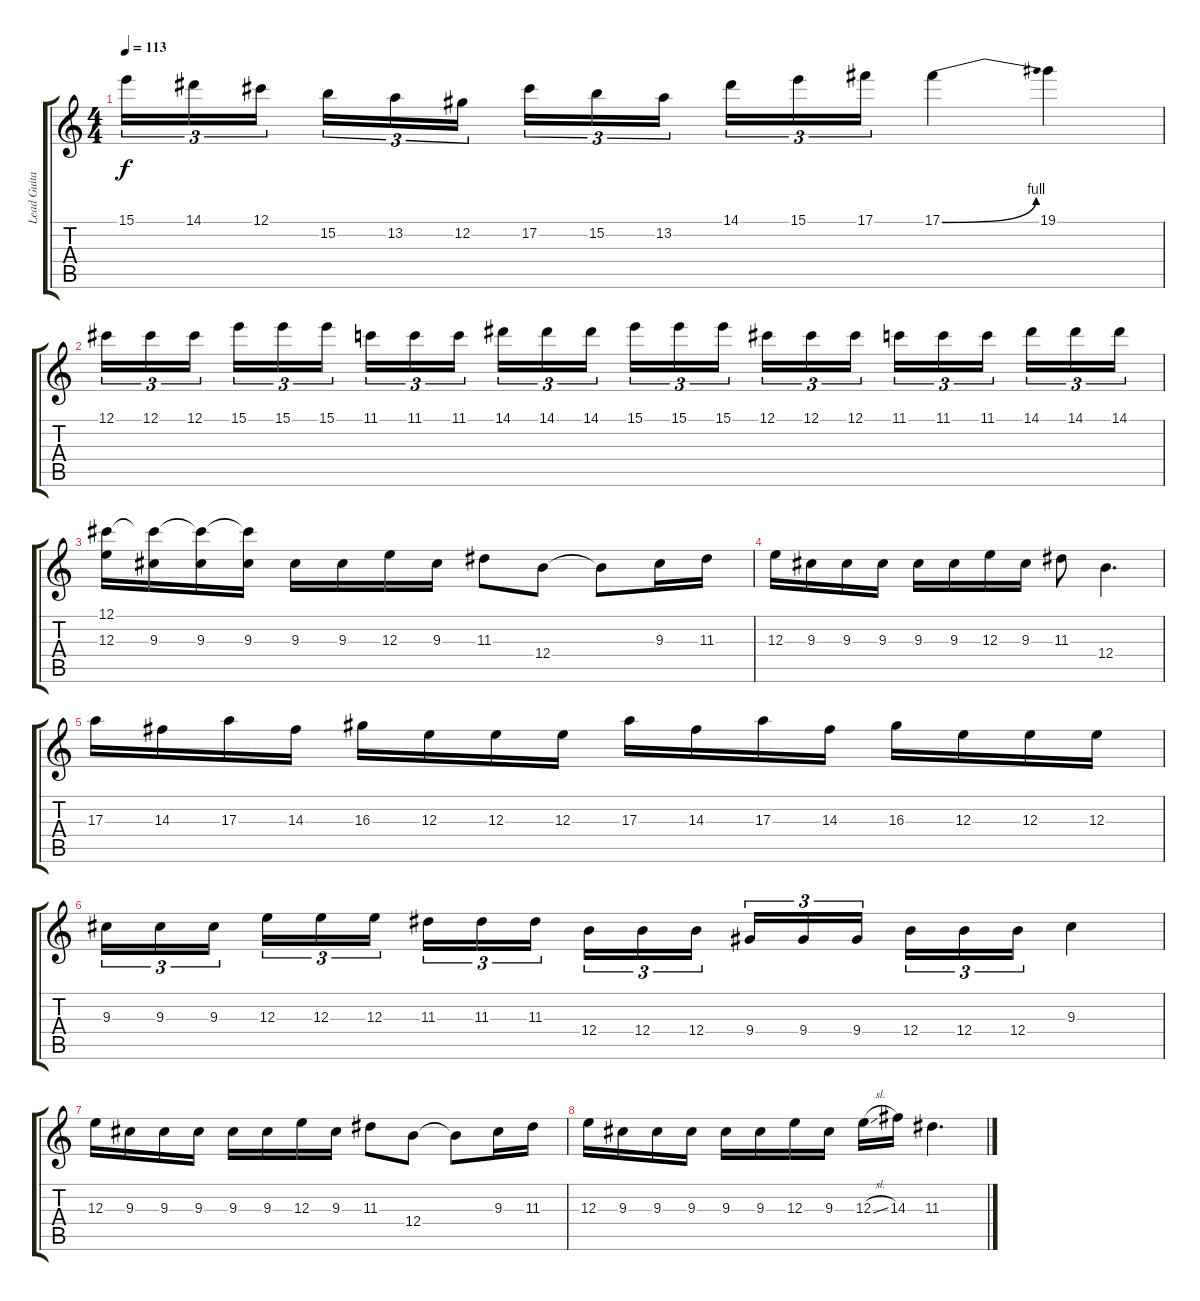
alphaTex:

\track ("Lead Guitar" "Lead Guita") {instrument overdrivenguitar}
\staff {score tabs}
\tuning (Db4 Ab3 E3 B2 Gb2 Db2) {hide}
\ts (4 4)
\tempo 113
\clef g2
\ks c
15.1.16{tu (3 2) dy f} 14.1.16{tu (3 2)} 12.1.16{tu (3 2) beam splitsecondary} 15.2.16{tu (3 2)} 13.2.16{tu (3 2)} 12.2.16{tu (3 2)} 17.2.16{tu (3 2)} 15.2.16{tu (3 2)} 13.2.16{tu (3 2) beam splitsecondary} 14.1.16{tu (3 2)} 15.1.16{tu (3 2)} 17.1.16{tu (3 2)} 17.1{be (bend 0 0 60 4)}.4 19.1.4 |
12.1.16{tu (3 2)} 12.1.16{tu (3 2)} 12.1.16{tu (3 2) beam splitsecondary} 15.1.16{tu (3 2)} 15.1.16{tu (3 2)} 15.1.16{tu (3 2)} 11.1.16{tu (3 2)} 11.1.16{tu (3 2)} 11.1.16{tu (3 2) beam splitsecondary} 14.1.16{tu (3 2)} 14.1.16{tu (3 2)} 14.1.16{tu (3 2)} 15.1.16{tu (3 2)} 15.1.16{tu (3 2)} 15.1.16{tu (3 2) beam splitsecondary} 12.1.16{tu (3 2)} 12.1.16{tu (3 2)} 12.1.16{tu (3 2)} 11.1.16{tu (3 2)} 11.1.16{tu (3 2)} 11.1.16{tu (3 2) beam splitsecondary} 14.1.16{tu (3 2)} 14.1.16{tu (3 2)} 14.1.16{tu (3 2)} |
(12.1 12.3).16 (12.1{t} 9.3).16 (12.1{t} 9.3).16 (12.1{t} 9.3).16 9.3.16 9.3.16 12.3.16 9.3.16 11.3.8 12.4.8 12.4{t}.8 9.3.16 11.3.16 |
12.3.16 9.3.16 9.3.16 9.3.16 9.3.16 9.3.16 12.3.16 9.3.16 11.3.8 12.4.4{d} |
17.3.16 14.3.16 17.3.16 14.3.16 16.3.16 12.3.16 12.3.16 12.3.16 17.3.16 14.3.16 17.3.16 14.3.16 16.3.16 12.3.16 12.3.16 12.3.16 |
9.3.16{tu (3 2)} 9.3.16{tu (3 2)} 9.3.16{tu (3 2) beam splitsecondary} 12.3.16{tu (3 2)} 12.3.16{tu (3 2)} 12.3.16{tu (3 2)} 11.3.16{tu (3 2)} 11.3.16{tu (3 2)} 11.3.16{tu (3 2) beam splitsecondary} 12.4.16{tu (3 2)} 12.4.16{tu (3 2)} 12.4.16{tu (3 2)} 9.4.16{tu (3 2)} 9.4.16{tu (3 2)} 9.4.16{tu (3 2) beam splitsecondary} 12.4.16{tu (3 2)} 12.4.16{tu (3 2)} 12.4.16{tu (3 2)} 9.3.4 |
12.3.16 9.3.16 9.3.16 9.3.16 9.3.16 9.3.16 12.3.16 9.3.16 11.3.8 12.4.8 12.4{t}.8 9.3.16 11.3.16 |
12.3.16 9.3.16 9.3.16 9.3.16 9.3.16 9.3.16 12.3.16 9.3.16 12.3{sl}.16 14.3.16 11.3.4{d}
